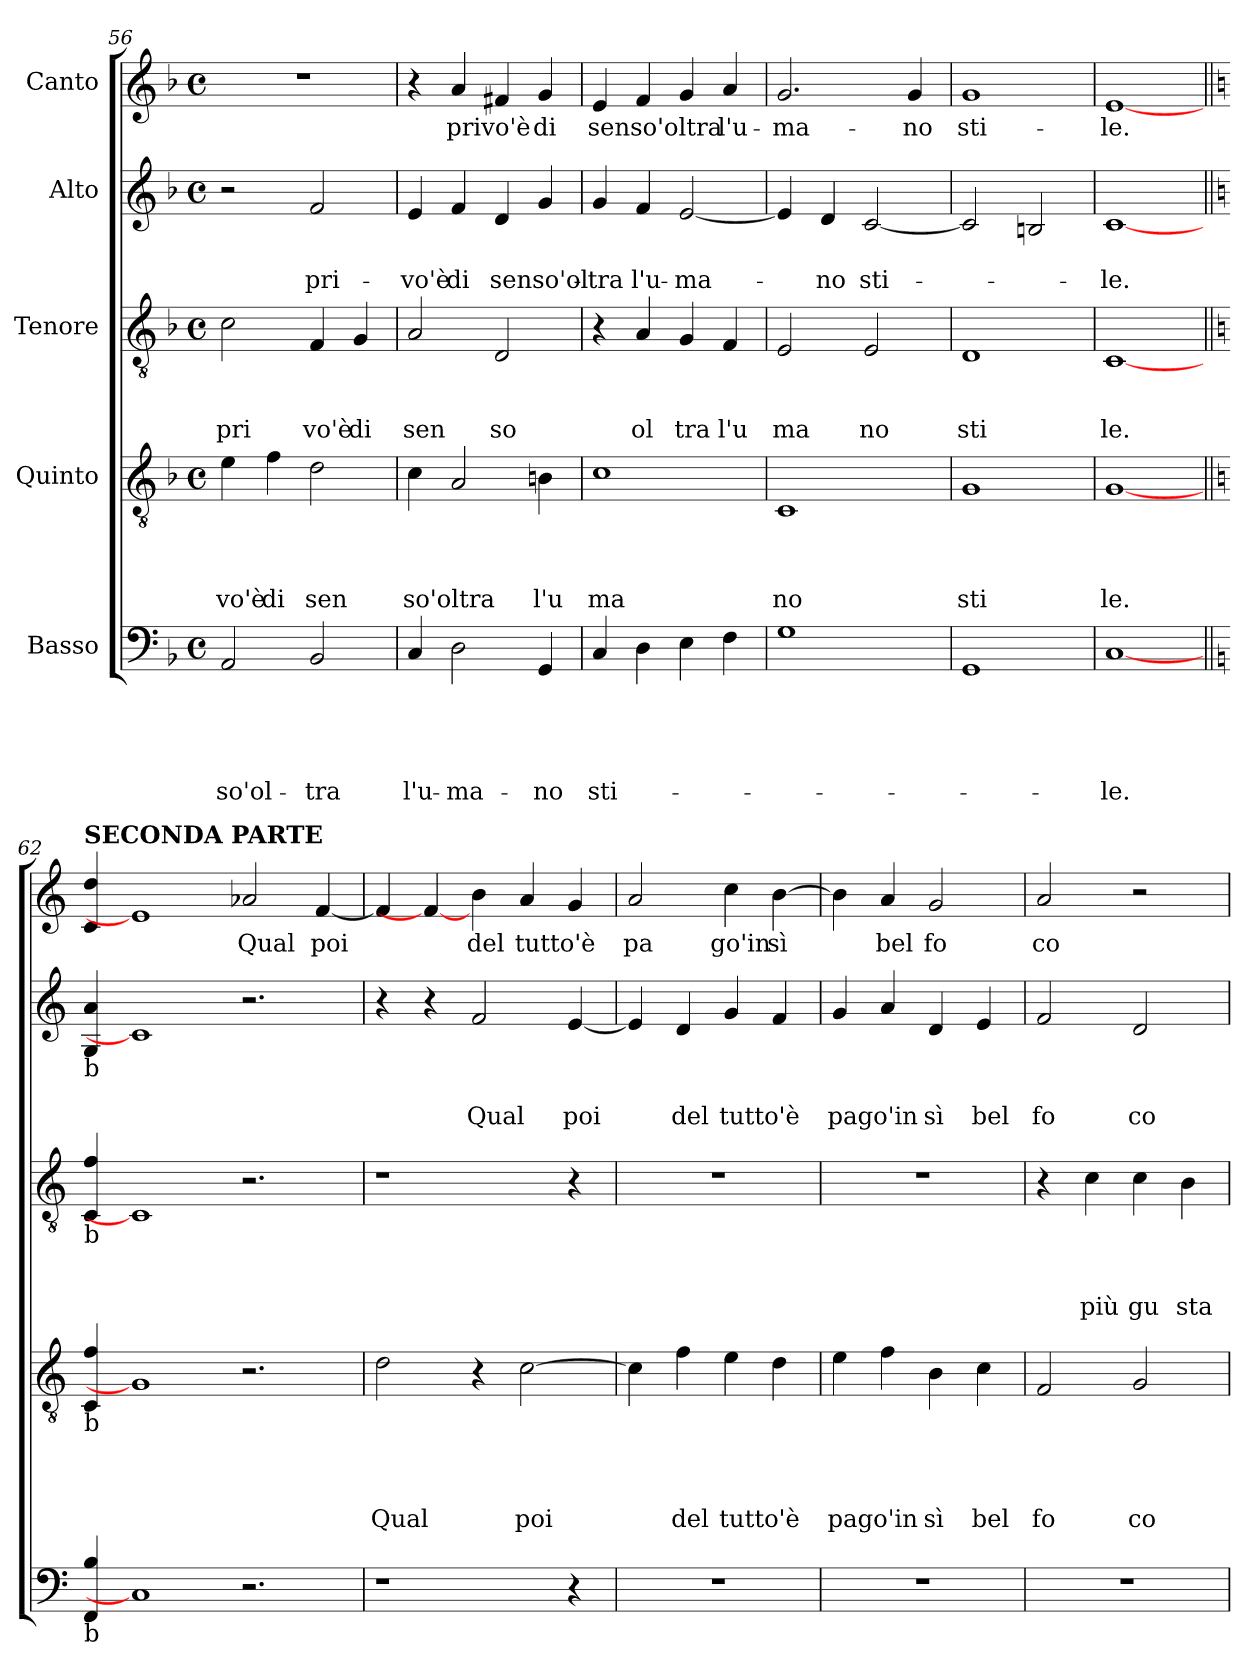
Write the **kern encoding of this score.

**kern	**text	**text	**text	**text	**text	**kern	**text	**text	**text	**text	**kern	**text	**text	**text	**kern	**text	**text	**kern	**text
*part5	*part5	*part5	*part5	*part5	*part5	*part4	*part4	*part4	*part4	*part4	*part3	*part3	*part3	*part3	*part2	*part2	*part2	*part1	*part1
*staff5	*staff5	*staff5	*staff5	*staff5	*staff5	*staff4	*staff4	*staff4	*staff4	*staff4	*staff3	*staff3	*staff3	*staff3	*staff2	*staff2	*staff2	*staff1	*staff1
*I"Basso	*	*	*	*	*	*I"Quinto	*	*	*	*	*I"Tenore	*	*	*	*I"Alto	*	*	*I"Canto	*
*clefF4	*	*	*	*	*	*clefGv2	*	*	*	*	*clefGv2	*	*	*	*clefG2	*	*	*clefG2	*
*k[b-]	*	*	*	*	*	*k[b-]	*	*	*	*	*k[b-]	*	*	*	*k[b-]	*	*	*k[b-]	*
*F:	*	*	*	*	*	*F:	*	*	*	*	*F:	*	*	*	*F:	*	*	*F:	*
*M4/4	*	*	*	*	*	*M4/4	*	*	*	*	*M4/4	*	*	*	*M4/4	*	*	*M4/4	*
*met(c)	*	*	*	*	*	*met(c)	*	*	*	*	*met(c)	*	*	*	*met(c)	*	*	*met(c)	*
=56	=56	=56	=56	=56	=56	=56	=56	=56	=56	=56	=56	=56	=56	=56	=56	=56	=56	=56	=56
!	!	!	!	!	!LO:LY:b	!	!	!	!	!LO:LY:b	!	!	!	!LO:LY:b	!	!	!	!	!
2AA/	.	.	.	.	-so'ol-	4e\	.	.	.	vo'è	2c\	.	.	pri	2r	.	.	1r	.
!	!	!	!	!	!	!	!	!	!	!LO:LY:b	!	!	!	!	!	!	!	!	!
.	.	.	.	.	.	4f\	.	.	.	di	.	.	.	.	.	.	.	.	.
!	!	!	!	!	!LO:LY:b	!	!	!	!	!LO:LY:b	!	!	!	!LO:LY:b	!	!	!LO:LY:b	!	!
2BB-/	.	.	.	.	-tra	2d\	.	.	.	sen	4F/	.	.	vo'è	2f/	.	pri-	.	.
!	!	!	!	!	!	!	!	!	!	!	!	!	!	!LO:LY:b	!	!	!	!	!
.	.	.	.	.	.	.	.	.	.	.	4G/	.	.	di	.	.	.	.	.
=57	=57	=57	=57	=57	=57	=57	=57	=57	=57	=57	=57	=57	=57	=57	=57	=57	=57	=57	=57
!	!	!	!	!	!LO:LY:b	!	!	!	!	!LO:LY:b	!	!	!	!LO:LY:b	!	!	!LO:LY:b	!	!
4C/	.	.	.	.	l'u-	4c\	.	.	.	so'oltra	2A/	.	.	sen	4e/	.	-vo'è	4r	.
!	!	!	!	!	!LO:LY:b	!	!	!	!	!	!	!	!	!	!	!	!LO:LY:b	!	!LO:LY:b
2D\	.	.	.	.	-ma-	2A/	.	.	.	.	.	.	.	.	4f/	.	di	4a/	privo'è
!	!	!	!	!	!	!	!	!	!	!	!	!	!	!LO:LY:b	!	!	!LO:LY:b	!	!
.	.	.	.	.	.	.	.	.	.	.	2D/	.	.	so	4d/	.	senso'ol-	4f#X/	.
!	!	!	!	!	!LO:LY:b	!	!	!	!	!LO:LY:b	!	!	!	!	!	!	!	!	!LO:LY:b
4GG/	.	.	.	.	-no	4Bn\	.	.	.	l'u	.	.	.	.	4g/	.	.	4g/	di
=58	=58	=58	=58	=58	=58	=58	=58	=58	=58	=58	=58	=58	=58	=58	=58	=58	=58	=58	=58
!	!	!	!	!	!LO:LY:b	!	!	!	!	!LO:LY:b	!	!	!	!	!	!	!LO:LY:b	!	!LO:LY:b
4C/	.	.	.	.	sti-	1c	.	.	.	ma	4r	.	.	.	4g/	.	-tra	4e/	senso'oltra
!	!	!	!	!	!	!	!	!	!	!	!	!	!	!LO:LY:b	!	!	!LO:LY:b	!	!
4D\	.	.	.	.	.	.	.	.	.	.	4A/	.	.	ol	4f/	.	l'u-	4f/	.
!	!	!	!	!	!	!	!	!	!	!	!	!	!	!LO:LY:b	!	!	!LO:LY:b	!	!
4E\	.	.	.	.	.	.	.	.	.	.	4G/	.	.	tra	[<2e/	.	-ma-	4g/	.
!	!	!	!	!	!	!	!	!	!	!	!	!	!	!LO:LY:b	!	!	!	!	!LO:LY:b
4F\	.	.	.	.	.	.	.	.	.	.	4F/	.	.	l'u	.	.	.	4a/	l'u-
=59	=59	=59	=59	=59	=59	=59	=59	=59	=59	=59	=59	=59	=59	=59	=59	=59	=59	=59	=59
!	!	!	!	!	!	!	!	!	!	!LO:LY:b	!	!	!	!LO:LY:b	!	!	!	!	!LO:LY:b
1G	.	.	.	.	.	1C	.	.	.	no	2E/	.	.	ma	4e/]	.	.	2.g/	-ma-
!	!	!	!	!	!	!	!	!	!	!	!	!	!	!	!	!	!LO:LY:b	!	!
.	.	.	.	.	.	.	.	.	.	.	.	.	.	.	4d/	.	-no	.	.
!	!	!	!	!	!	!	!	!	!	!	!	!	!	!LO:LY:b	!	!	!LO:LY:b	!	!
.	.	.	.	.	.	.	.	.	.	.	2E/	.	.	no	[<2c/	.	sti-	.	.
!	!	!	!	!	!	!	!	!	!	!	!	!	!	!	!	!	!	!	!LO:LY:b
.	.	.	.	.	.	.	.	.	.	.	.	.	.	.	.	.	.	4g/	-no
=60	=60	=60	=60	=60	=60	=60	=60	=60	=60	=60	=60	=60	=60	=60	=60	=60	=60	=60	=60
!	!	!	!	!	!	!	!	!	!	!LO:LY:b	!	!	!	!LO:LY:b	!	!	!	!	!LO:LY:b
1GG	.	.	.	.	.	1G	.	.	.	sti	1D	.	.	sti	2c/]	.	.	1g	sti-
.	.	.	.	.	.	.	.	.	.	.	.	.	.	.	2Bn/	.	.	.	.
=61	=61	=61	=61	=61	=61	=61	=61	=61	=61	=61	=61	=61	=61	=61	=61	=61	=61	=61	=61
!	!	!	!	!	!LO:LY:b	!	!	!	!	!LO:LY:b	!	!	!	!LO:LY:b	!	!	!LO:LY:b	!	!LO:LY:b
[1C	.	.	.	.	-le.	[1G	.	.	.	le.	[1C	.	.	le.	[1c	.	-le.	[1e	-le.
!!LO:LB:g=z
=62||	=62||	=62||	=62||	=62||	=62||	=62||	=62||	=62||	=62||	=62||	=62||	=62||	=62||	=62||	=62||	=62||	=62||	=62||	=62||
*k[]	*	*	*	*	*	*k[]	*	*	*	*	*k[]	*	*	*	*k[]	*	*	*k[]	*
*C:	*	*	*	*	*	*C:	*	*	*	*	*C:	*	*	*	*C:	*	*	*C:	*
!	!	!	!	!	!	!	!	!	!	!	!	!	!	!	!	!	!	!LO:TX:a:B:t=SECONDA PARTE	!
!	!	!	!	!	!	!	!	!	!	!	!	!	!	!	!LO:TX:b:t=b	!	!	!	!
!	!	!	!	!	!	!	!	!	!	!	!LO:TX:b:t=b	!	!	!	!	!	!	!	!
!	!	!	!	!	!	!LO:TX:b:t=b	!	!	!	!	!	!	!	!	!	!	!	!	!
!LO:TX:b:t=b	!	!	!	!	!	!	!	!	!	!	!	!	!	!	!	!	!	!	!
4FF/ 4B/	.	.	.	.	.	4C/ 4f/	.	.	.	.	4C/ 4f/	.	.	.	4G/ 4a/	.	.	4c/ 4dd/	.
1C]	.	.	.	.	.	1G]	.	.	.	.	1C]	.	.	.	1c]	.	.	1e]	.
!	!	!	!	!	!	!	!	!	!	!	!	!	!	!	!	!	!	!	!LO:LY:b
2.r	.	.	.	.	.	2.r	.	.	.	.	2.r	.	.	.	2.r	.	.	2a-X/	Qual
!	!	!	!	!	!	!	!	!	!	!	!	!	!	!	!	!	!	!	!LO:LY:b
.	.	.	.	.	.	.	.	.	.	.	.	.	.	.	.	.	.	[<4f/	poi
=63	=63	=63	=63	=63	=63	=63	=63	=63	=63	=63	=63	=63	=63	=63	=63	=63	=63	=63	=63
!	!	!	!	!	!	!	!	!	!	!LO:LY:b	!	!	!	!	!	!	!	!	!
1r	.	.	.	.	.	2d\	.	.	.	Qual	1r	.	.	.	4r	.	.	4f/]	.
.	.	.	.	.	.	.	.	.	.	.	.	.	.	.	4r	.	.	4f/_	.
!	!	!	!	!	!	!	!	!	!	!	!	!	!	!	!	!	!LO:LY:b	!	!LO:LY:b
.	.	.	.	.	.	4r	.	.	.	.	.	.	.	.	2f/	.	Qual	4b\	del
!	!	!	!	!	!	!	!	!	!	!LO:LY:b	!	!	!	!	!	!	!	!	!LO:LY:b
.	.	.	.	.	.	[>2c\	.	.	.	poi	.	.	.	.	.	.	.	4a/	tutto'è
!	!	!	!	!	!	!	!	!	!	!	!	!	!	!	!	!	!LO:LY:b	!	!
4r	.	.	.	.	.	.	.	.	.	.	4r	.	.	.	[<4e/	.	poi	4g/	.
=64	=64	=64	=64	=64	=64	=64	=64	=64	=64	=64	=64	=64	=64	=64	=64	=64	=64	=64	=64
!	!	!	!	!	!	!	!	!	!	!	!	!	!	!	!	!	!	!	!LO:LY:b
1r	.	.	.	.	.	4c\]	.	.	.	.	1r	.	.	.	4e/]	.	.	2a/	pa
!	!	!	!	!	!	!	!	!	!	!LO:LY:b	!	!	!	!	!	!	!LO:LY:b	!	!
.	.	.	.	.	.	4f\	.	.	.	del	.	.	.	.	4d/	.	del	.	.
!	!	!	!	!	!	!	!	!	!	!LO:LY:b	!	!	!	!	!	!	!LO:LY:b	!	!LO:LY:b
.	.	.	.	.	.	4e\	.	.	.	tutto'è	.	.	.	.	4g/	.	tutto'è	4cc\	go'in
!	!	!	!	!	!	!	!	!	!	!	!	!	!	!	!	!	!	!	!LO:LY:b
.	.	.	.	.	.	4d\	.	.	.	.	.	.	.	.	4f/	.	.	[>4b\	sì
=65	=65	=65	=65	=65	=65	=65	=65	=65	=65	=65	=65	=65	=65	=65	=65	=65	=65	=65	=65
!	!	!	!	!	!	!	!	!	!	!LO:LY:b	!	!	!	!	!	!	!LO:LY:b	!	!
1r	.	.	.	.	.	4e\	.	.	.	pago'in	1r	.	.	.	4g/	.	pago'in	4b\]	.
!	!	!	!	!	!	!	!	!	!	!	!	!	!	!	!	!	!	!	!LO:LY:b
.	.	.	.	.	.	4f\	.	.	.	.	.	.	.	.	4a/	.	.	4a/	bel
!	!	!	!	!	!	!	!	!	!	!LO:LY:b	!	!	!	!	!	!	!LO:LY:b	!	!LO:LY:b
.	.	.	.	.	.	4B\	.	.	.	sì	.	.	.	.	4d/	.	sì	2g/	fo
!	!	!	!	!	!	!	!	!	!	!LO:LY:b	!	!	!	!	!	!	!LO:LY:b	!	!
.	.	.	.	.	.	4c\	.	.	.	bel	.	.	.	.	4e/	.	bel	.	.
=66	=66	=66	=66	=66	=66	=66	=66	=66	=66	=66	=66	=66	=66	=66	=66	=66	=66	=66	=66
!	!	!	!	!	!	!	!	!	!	!LO:LY:b	!	!	!	!	!	!	!LO:LY:b	!	!LO:LY:b
1r	.	.	.	.	.	2F/	.	.	.	fo	4r	.	.	.	2f/	.	fo	2a/	co
!	!	!	!	!	!	!	!	!	!	!	!	!	!	!LO:LY:b	!	!	!	!	!
.	.	.	.	.	.	.	.	.	.	.	4c\	.	.	più	.	.	.	.	.
!	!	!	!	!	!	!	!	!	!	!LO:LY:b	!	!	!	!LO:LY:b	!	!	!LO:LY:b	!	!
.	.	.	.	.	.	2G/	.	.	.	co	4c\	.	.	gu	2d/	.	co	2r	.
!	!	!	!	!	!	!	!	!	!	!	!	!	!	!LO:LY:b	!	!	!	!	!
.	.	.	.	.	.	.	.	.	.	.	4B\	.	.	sta	.	.	.	.	.
=	=	=	=	=	=	=	=	=	=	=	=	=	=	=	=	=	=	=	=
*-	*-	*-	*-	*-	*-	*-	*-	*-	*-	*-	*-	*-	*-	*-	*-	*-	*-	*-	*-
